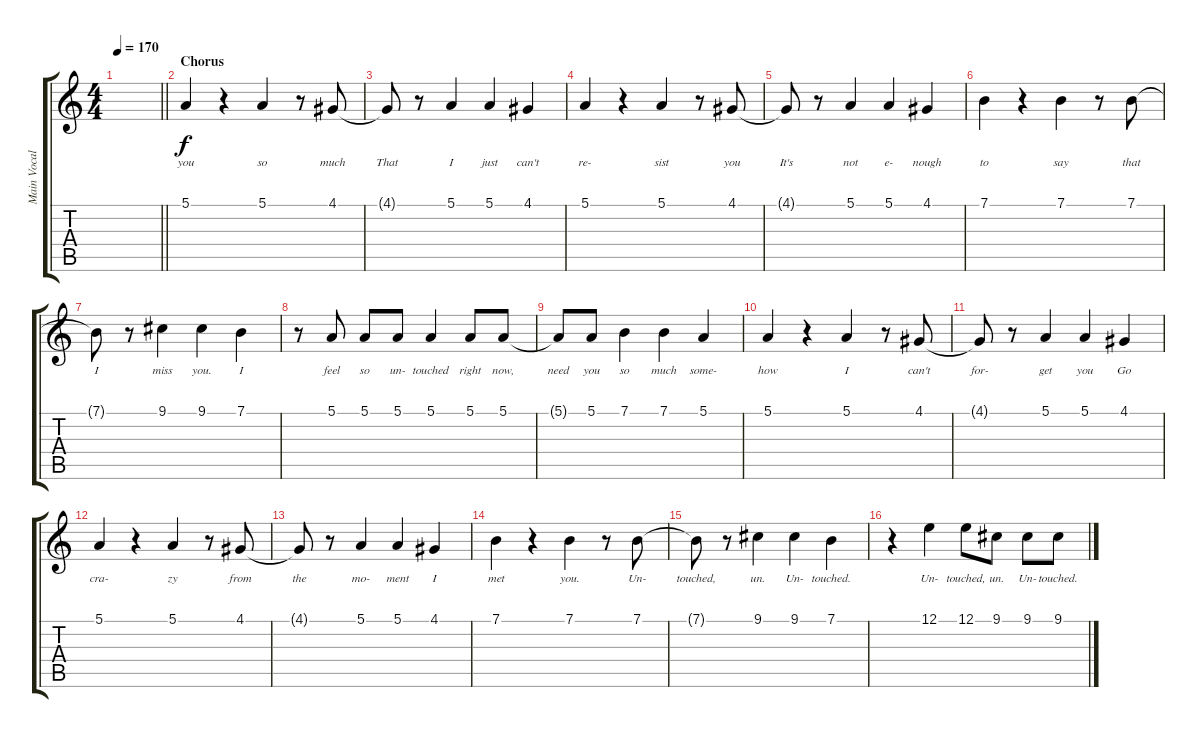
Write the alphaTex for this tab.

\track ("Main Vocals" "Main Vocal") {instrument lead6voice}
\staff {score tabs}
\tuning (E4 B3 G3 D3 A2 E2) {hide}
\ts (4 4)
\tempo 170
\clef g2
\barLineRight lightlight
\ks c
|
\section ("" "Chorus")
5.1.4{lyrics (0 "you") lyrics (1 "") lyrics (2 "") lyrics (3 "") lyrics (4 "")} r.4 5.1.4{lyrics (0 "so") lyrics (1 "") lyrics (2 "") lyrics (3 "") lyrics (4 "")} r.8 4.1.8{lyrics (0 "much") lyrics (1 "") lyrics (2 "") lyrics (3 "") lyrics (4 "")} |
4.1{t}.8{lyrics (0 "That") lyrics (1 "") lyrics (2 "") lyrics (3 "") lyrics (4 "")} r.8 5.1.4{lyrics (0 "I") lyrics (1 "") lyrics (2 "") lyrics (3 "") lyrics (4 "")} 5.1.4{lyrics (0 "just") lyrics (1 "") lyrics (2 "") lyrics (3 "") lyrics (4 "")} 4.1.4{lyrics (0 "can't") lyrics (1 "") lyrics (2 "") lyrics (3 "") lyrics (4 "")} |
5.1.4{lyrics (0 "re-") lyrics (1 "") lyrics (2 "") lyrics (3 "") lyrics (4 "")} r.4 5.1.4{lyrics (0 "sist") lyrics (1 "") lyrics (2 "") lyrics (3 "") lyrics (4 "")} r.8 4.1.8{lyrics (0 "you") lyrics (1 "") lyrics (2 "") lyrics (3 "") lyrics (4 "")} |
4.1{t}.8{lyrics (0 "It's") lyrics (1 "") lyrics (2 "") lyrics (3 "") lyrics (4 "")} r.8 5.1.4{lyrics (0 "not") lyrics (1 "") lyrics (2 "") lyrics (3 "") lyrics (4 "")} 5.1.4{lyrics (0 "e-") lyrics (1 "") lyrics (2 "") lyrics (3 "") lyrics (4 "")} 4.1.4{lyrics (0 "nough") lyrics (1 "") lyrics (2 "") lyrics (3 "") lyrics (4 "")} |
7.1.4{lyrics (0 "to") lyrics (1 "") lyrics (2 "") lyrics (3 "") lyrics (4 "")} r.4 7.1.4{lyrics (0 "say") lyrics (1 "") lyrics (2 "") lyrics (3 "") lyrics (4 "")} r.8 7.1.8{lyrics (0 "that") lyrics (1 "") lyrics (2 "") lyrics (3 "") lyrics (4 "")} |
7.1{t}.8{lyrics (0 "I") lyrics (1 "") lyrics (2 "") lyrics (3 "") lyrics (4 "")} r.8 9.1.4{lyrics (0 "miss") lyrics (1 "") lyrics (2 "") lyrics (3 "") lyrics (4 "")} 9.1.4{lyrics (0 "you.") lyrics (1 "") lyrics (2 "") lyrics (3 "") lyrics (4 "")} 7.1.4{lyrics (0 "I") lyrics (1 "") lyrics (2 "") lyrics (3 "") lyrics (4 "")} |
r.8 5.1.8{lyrics (0 "feel") lyrics (1 "") lyrics (2 "") lyrics (3 "") lyrics (4 "")} 5.1.8{lyrics (0 "so") lyrics (1 "") lyrics (2 "") lyrics (3 "") lyrics (4 "")} 5.1.8{lyrics (0 "un-") lyrics (1 "") lyrics (2 "") lyrics (3 "") lyrics (4 "")} 5.1.4{lyrics (0 "touched") lyrics (1 "") lyrics (2 "") lyrics (3 "") lyrics (4 "")} 5.1.8{lyrics (0 "right") lyrics (1 "") lyrics (2 "") lyrics (3 "") lyrics (4 "")} 5.1.8{lyrics (0 "now,") lyrics (1 "") lyrics (2 "") lyrics (3 "") lyrics (4 "")} |
5.1{t}.8{lyrics (0 "need") lyrics (1 "") lyrics (2 "") lyrics (3 "") lyrics (4 "")} 5.1.8{lyrics (0 "you") lyrics (1 "") lyrics (2 "") lyrics (3 "") lyrics (4 "")} 7.1.4{lyrics (0 "so") lyrics (1 "") lyrics (2 "") lyrics (3 "") lyrics (4 "")} 7.1.4{lyrics (0 "much") lyrics (1 "") lyrics (2 "") lyrics (3 "") lyrics (4 "")} 5.1.4{lyrics (0 "some-") lyrics (1 "") lyrics (2 "") lyrics (3 "") lyrics (4 "")} |
5.1.4{lyrics (0 "how") lyrics (1 "") lyrics (2 "") lyrics (3 "") lyrics (4 "")} r.4 5.1.4{lyrics (0 "I") lyrics (1 "") lyrics (2 "") lyrics (3 "") lyrics (4 "")} r.8 4.1.8{lyrics (0 "can't") lyrics (1 "") lyrics (2 "") lyrics (3 "") lyrics (4 "")} |
4.1{t}.8{lyrics (0 "for-") lyrics (1 "") lyrics (2 "") lyrics (3 "") lyrics (4 "")} r.8 5.1.4{lyrics (0 "get") lyrics (1 "") lyrics (2 "") lyrics (3 "") lyrics (4 "")} 5.1.4{lyrics (0 "you") lyrics (1 "") lyrics (2 "") lyrics (3 "") lyrics (4 "")} 4.1.4{lyrics (0 "Go") lyrics (1 "") lyrics (2 "") lyrics (3 "") lyrics (4 "")} |
5.1.4{lyrics (0 "cra-") lyrics (1 "") lyrics (2 "") lyrics (3 "") lyrics (4 "")} r.4 5.1.4{lyrics (0 "zy") lyrics (1 "") lyrics (2 "") lyrics (3 "") lyrics (4 "")} r.8 4.1.8{lyrics (0 "from") lyrics (1 "") lyrics (2 "") lyrics (3 "") lyrics (4 "")} |
4.1{t}.8{lyrics (0 "the") lyrics (1 "") lyrics (2 "") lyrics (3 "") lyrics (4 "")} r.8 5.1.4{lyrics (0 "mo-") lyrics (1 "") lyrics (2 "") lyrics (3 "") lyrics (4 "")} 5.1.4{lyrics (0 "ment") lyrics (1 "") lyrics (2 "") lyrics (3 "") lyrics (4 "")} 4.1.4{lyrics (0 "I") lyrics (1 "") lyrics (2 "") lyrics (3 "") lyrics (4 "")} |
7.1.4{lyrics (0 "met") lyrics (1 "") lyrics (2 "") lyrics (3 "") lyrics (4 "")} r.4 7.1.4{lyrics (0 "you.") lyrics (1 "") lyrics (2 "") lyrics (3 "") lyrics (4 "")} r.8 7.1.8{lyrics (0 "Un-") lyrics (1 "") lyrics (2 "") lyrics (3 "") lyrics (4 "")} |
7.1{t}.8{lyrics (0 "touched,") lyrics (1 "") lyrics (2 "") lyrics (3 "") lyrics (4 "")} r.8 9.1.4{lyrics (0 "un.") lyrics (1 "") lyrics (2 "") lyrics (3 "") lyrics (4 "")} 9.1.4{lyrics (0 "Un-") lyrics (1 "") lyrics (2 "") lyrics (3 "") lyrics (4 "")} 7.1.4{lyrics (0 "touched.") lyrics (1 "") lyrics (2 "") lyrics (3 "") lyrics (4 "")} |
r.4 12.1.4{lyrics (0 "Un-") lyrics (1 "") lyrics (2 "") lyrics (3 "") lyrics (4 "")} 12.1.8{lyrics (0 "touched,") lyrics (1 "") lyrics (2 "") lyrics (3 "") lyrics (4 "")} 9.1.8{lyrics (0 "un.") lyrics (1 "") lyrics (2 "") lyrics (3 "") lyrics (4 "")} 9.1.8{lyrics (0 "Un-") lyrics (1 "") lyrics (2 "") lyrics (3 "") lyrics (4 "")} 9.1.8{lyrics (0 "touched.") lyrics (1 "") lyrics (2 "") lyrics (3 "") lyrics (4 "")}
